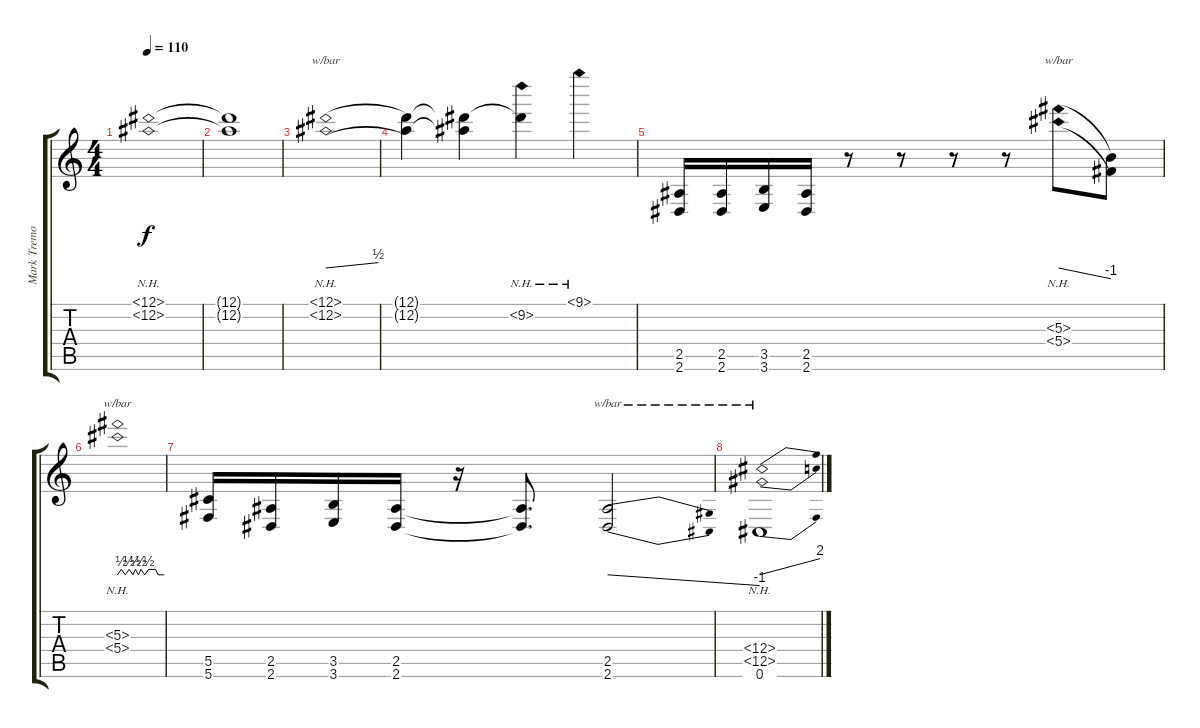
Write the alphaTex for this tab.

\track ("Mark Tremonti" "Mark Tremo") {instrument distortionguitar}
\staff {score tabs}
\tuning (Eb4 Bb3 Gb3 Db3 Ab2 Db2) {hide}
\ts (4 4)
\tempo 110
\clef g2
\ks c
(12.1{nh} 12.2{nh}).1{dy f instrument distortionguitar} |
(12.1{t} 12.2{t}).1 |
(12.1{nh} 12.2{nh}).1{tbe (dive default 0 0 60 2)} |
(12.1{t} 12.2{t}).4 (12.1{t} 12.2{t}).4 (12.1{t} 9.2{nh}).4 9.1{nh}.4 |
(2.5 2.6).16 (2.5 2.6).16 (3.5 3.6).16 (2.5 2.6).16 r.8 r.8 r.8 r.8 (5.3{nh} 5.4{nh}).8{tbe (dive default 0 0 60 -4)} (5.3{t} 5.4{t}).8 |
(5.3{nh} 5.4{nh}).1{tbe (custom default 0 0 5 2 10 0 15 2 20 0 23 2 27 0 30 2 35 0 40 2 49 2 52 0 60 0)} |
(5.5 5.6).16 (2.5 2.6).16 (3.5 3.6).16 (2.5 2.6).16 r.16 (2.5{t} 2.6{t}).8{d} (2.5 2.6).2{tbe (dive default 0 0 60 -4)} |
(12.4{nh} 12.5{nh} 0.6).1{tbe (dive default 0 0 60 8)}
